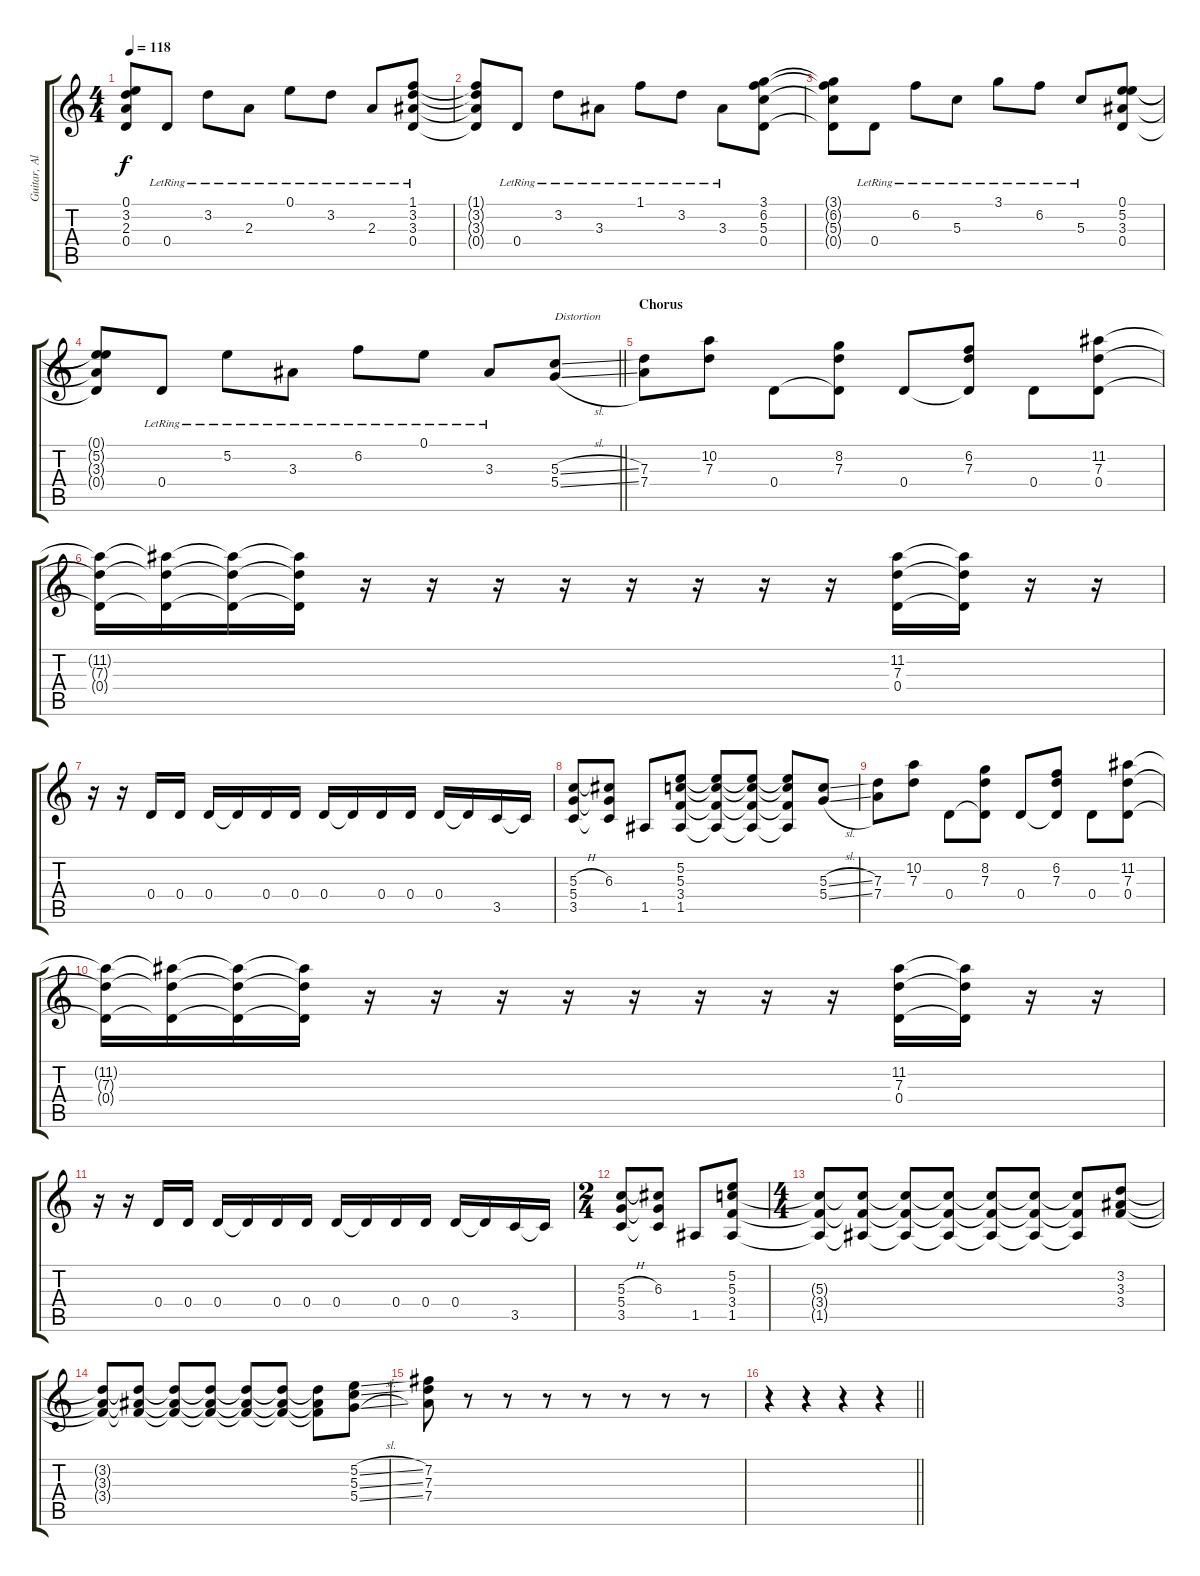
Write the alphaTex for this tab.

\track ("Guitar, Allan" "Guitar, Al") {instrument overdrivenguitar}
\staff {score tabs}
\tuning (E4 B3 G3 D3 A2 E2) {hide}
\ts (4 4)
\tempo 118
\clef g2
\ks c
(0.1{t} 3.2{t} 2.3{t} 0.4{t}).8{dy f} 0.4{lr}.8 3.2{lr}.8 2.3{lr}.8 0.1{lr}.8 3.2{lr}.8 2.3{lr}.8 (1.1{lr} 3.2 3.3 0.4).8 |
(1.1{t} 3.2{t} 3.3{t} 0.4{t}).8 0.4{lr}.8 3.2{lr}.8 3.3{lr}.8 1.1{lr}.8 3.2{lr}.8 3.3{lr}.8 (3.1 6.2 5.3 0.4).8 |
(3.1{t} 6.2{t} 5.3{t} 0.4{t}).8 0.4{lr}.8 6.2{lr}.8 5.3{lr}.8 3.1{lr}.8 6.2{lr}.8 5.3{lr}.8 (0.1 5.2 3.3 0.4).8 |
\barLineRight lightlight
(0.1{t} 5.2{t} 3.3{t} 0.4{t}).8 0.4{lr}.8 5.2{lr}.8 3.3{lr}.8 6.2{lr}.8 0.1{lr}.8 3.3{lr}.8 (5.3{sl} 5.4{sl}).8{txt "Distortion" instrument overdrivenguitar} |
\section ("" "Chorus")
(7.3 7.4).8 (10.2 7.3).8 0.4.8 (8.2 7.3 0.4{t}).8 0.4.8 (6.2 7.3 0.4{t}).8 0.4.8 (11.2 7.3 0.4).8 |
(11.2{t} 7.3{t} 0.4{t}).16 (11.2{t} 7.3{t} 0.4{t}).16 (11.2{t} 7.3{t} 0.4{t}).16 (11.2{t} 7.3{t} 0.4{t}).16 r.16 r.16 r.16 r.16 r.16 r.16 r.16 r.16 (11.2 7.3 0.4).16 (11.2{t} 7.3{t} 0.4{t}).16 r.16 r.16 |
r.16 r.16 0.4.16 0.4.16 0.4.16 0.4{t}.16 0.4.16 0.4.16 0.4.16 0.4{t}.16 0.4.16 0.4.16 0.4.16 0.4{t}.16 3.5.16 3.5{t}.16 |
(5.3{h} 5.4 3.5).8 (6.3 5.4{t} 3.5{t}).8 1.5.8 (5.2 5.3 3.4 1.5).8 (5.2{t} 5.3{t} 3.4{t} 1.5{t}).8 (5.2{t} 5.3{t} 3.4{t} 1.5{t}).8 (5.2{t} 5.3{t} 3.4{t} 1.5{t}).8 (5.3{sl} 5.4{sl}).8 |
(7.3 7.4).8 (10.2 7.3).8 0.4.8 (8.2 7.3 0.4{t}).8 0.4.8 (6.2 7.3 0.4{t}).8 0.4.8 (11.2 7.3 0.4).8 |
(11.2{t} 7.3{t} 0.4{t}).16 (11.2{t} 7.3{t} 0.4{t}).16 (11.2{t} 7.3{t} 0.4{t}).16 (11.2{t} 7.3{t} 0.4{t}).16 r.16 r.16 r.16 r.16 r.16 r.16 r.16 r.16 (11.2 7.3 0.4).16 (11.2{t} 7.3{t} 0.4{t}).16 r.16 r.16 |
r.16 r.16 0.4.16 0.4.16 0.4.16 0.4{t}.16 0.4.16 0.4.16 0.4.16 0.4{t}.16 0.4.16 0.4.16 0.4.16 0.4{t}.16 3.5.16 3.5{t}.16 |
\ts (2 4)
(5.3{h} 5.4 3.5).8 (6.3 5.4{t} 3.5{t}).8 1.5.8 (5.2 5.3 3.4 1.5).8 |
\ts (4 4)
(5.3{t} 3.4{t} 1.5{t}).8 (5.3{t} 3.4{t} 1.5{t}).8 (5.3{t} 3.4{t} 1.5{t}).8 (5.3{t} 3.4{t} 1.5{t}).8 (5.3{t} 3.4{t} 1.5{t}).8 (5.3{t} 3.4{t} 1.5{t}).8 (5.3{t} 3.4{t} 1.5{t}).8 (3.2 3.3 3.4).8 |
(3.2{t} 3.3{t} 3.4{t}).8 (3.2{t} 3.3{t} 3.4{t}).8 (3.2{t} 3.3{t} 3.4{t}).8 (3.2{t} 3.3{t} 3.4{t}).8 (3.2{t} 3.3{t} 3.4{t}).8 (3.2{t} 3.3{t} 3.4{t}).8 (3.2{t} 3.3{t} 3.4{t}).8 (5.2{sl} 5.3{sl} 5.4{sl}).8 |
(7.2 7.3 7.4).8 r.8 r.8 r.8 r.8 r.8 r.8 r.8 |
\barLineRight lightlight
r.4 r.4 r.4 r.4
